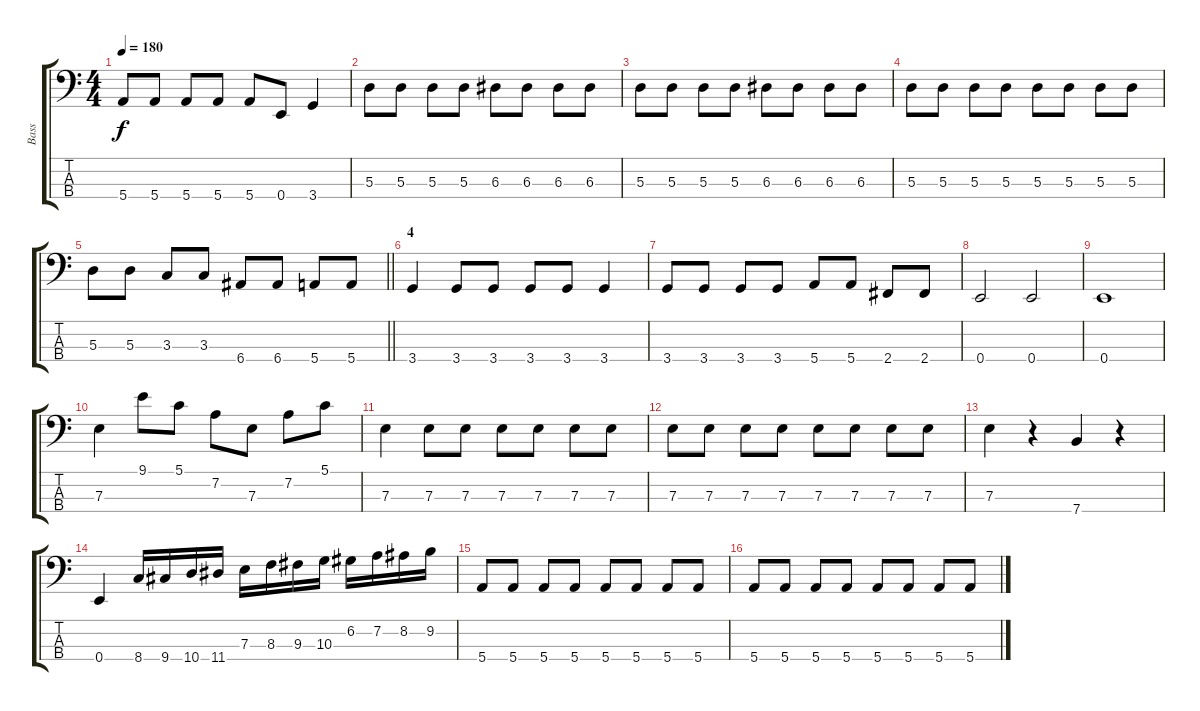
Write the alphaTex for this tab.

\track ("Bass" "Bass") {instrument electricbassfinger}
\staff {score tabs}
\tuning (G2 D2 A1 E1) {hide}
\ts (4 4)
\tempo 180
\clef f4
\ks c
5.4.8{dy f} 5.4.8 5.4.8 5.4.8 5.4.8 0.4.8 3.4.4 |
5.3.8 5.3.8 5.3.8 5.3.8 6.3.8 6.3.8 6.3.8 6.3.8 |
5.3.8 5.3.8 5.3.8 5.3.8 6.3.8 6.3.8 6.3.8 6.3.8 |
5.3.8 5.3.8 5.3.8 5.3.8 5.3.8 5.3.8 5.3.8 5.3.8 |
\barLineRight lightlight
5.3.8 5.3.8 3.3.8 3.3.8 6.4.8 6.4.8 5.4.8 5.4.8 |
\section ("" "4")
3.4.4 3.4.8 3.4.8 3.4.8 3.4.8 3.4.4 |
3.4.8 3.4.8 3.4.8 3.4.8 5.4.8 5.4.8 2.4.8 2.4.8 |
0.4.2 0.4.2 |
0.4.1 |
7.3.4 9.1.8 5.1.8 7.2.8 7.3.8 7.2.8 5.1.8 |
7.3.4 7.3.8 7.3.8 7.3.8 7.3.8 7.3.8 7.3.8 |
7.3.8 7.3.8 7.3.8 7.3.8 7.3.8 7.3.8 7.3.8 7.3.8 |
7.3.4 r.4 7.4.4 r.4 |
0.4.4 8.4.16 9.4.16 10.4.16 11.4.16 7.3.16 8.3.16 9.3.16 10.3.16 6.2.16 7.2.16 8.2.16 9.2.16 |
5.4.8 5.4.8 5.4.8 5.4.8 5.4.8 5.4.8 5.4.8 5.4.8 |
5.4.8 5.4.8 5.4.8 5.4.8 5.4.8 5.4.8 5.4.8 5.4.8
